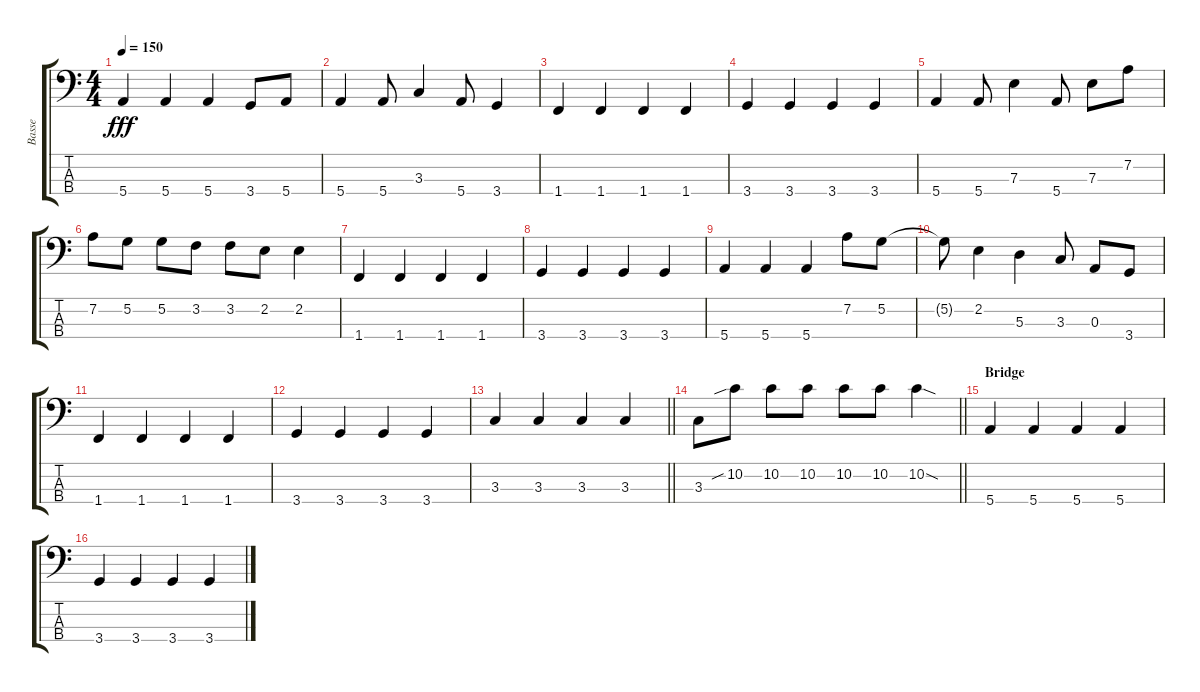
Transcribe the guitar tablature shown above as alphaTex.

\track ("Basse" "Basse") {instrument electricbassfinger}
\staff {score tabs}
\tuning (G2 D2 A1 E1) {hide}
\ts (4 4)
\tempo 150
\clef f4
\ks c
5.4.4{dy fff} 5.4.4 5.4.4 3.4.8 5.4.8 |
5.4.4 5.4.8 3.3.4 5.4.8 3.4.4 |
1.4.4 1.4.4 1.4.4 1.4.4 |
3.4.4 3.4.4 3.4.4 3.4.4 |
5.4.4 5.4.8 7.3.4 5.4.8 7.3.8 7.2.8 |
7.2.8 5.2.8 5.2.8 3.2.8 3.2.8 2.2.8 2.2.4 |
1.4.4 1.4.4 1.4.4 1.4.4 |
3.4.4 3.4.4 3.4.4 3.4.4 |
5.4.4 5.4.4 5.4.4 7.2.8 5.2.8 |
5.2{t}.8 2.2.4 5.3.4 3.3.8 0.3.8 3.4.8 |
1.4.4 1.4.4 1.4.4 1.4.4 |
3.4.4 3.4.4 3.4.4 3.4.4 |
\barLineRight lightlight
3.3.4 3.3.4 3.3.4 3.3.4 |
\barLineRight lightlight
3.3.8 10.2{sib}.8 10.2.8 10.2.8 10.2.8 10.2.8 10.2{sod}.4 |
\section ("" "Bridge")
5.4.4 5.4.4 5.4.4 5.4.4 |
3.4.4 3.4.4 3.4.4 3.4.4
